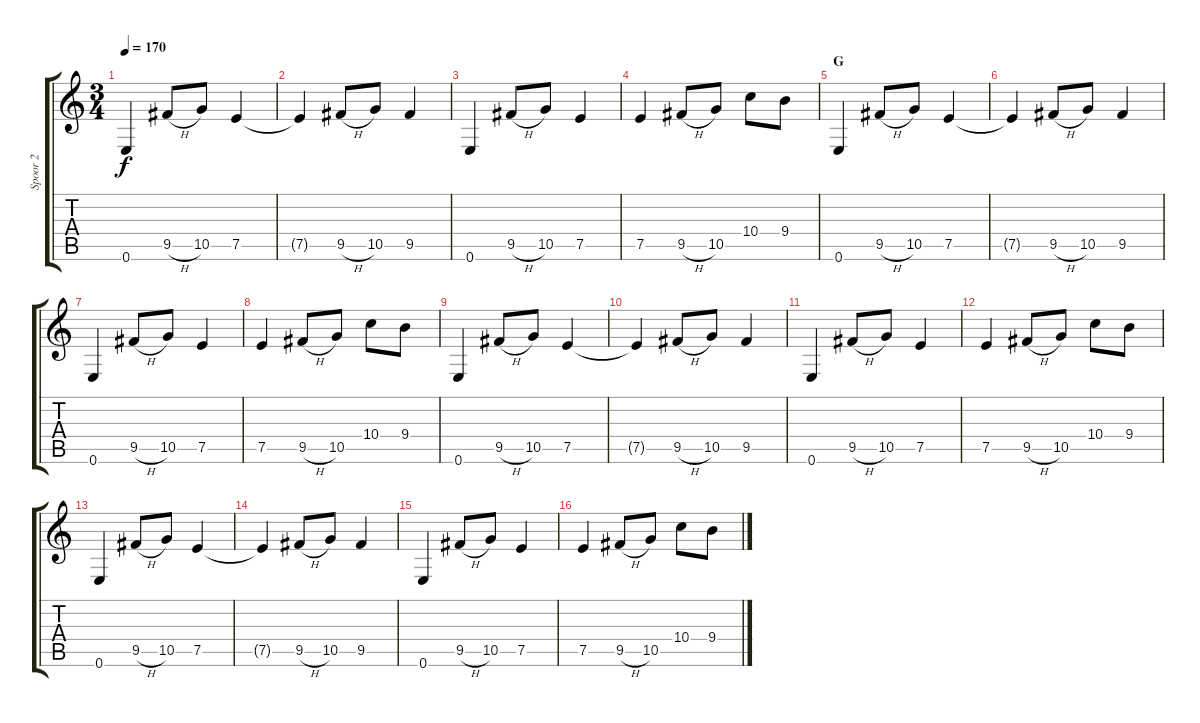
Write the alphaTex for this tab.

\track ("Spoor 2" "Spoor 2") {instrument overdrivenguitar}
\staff {score tabs}
\tuning (E4 B3 G3 D3 A2 E2) {hide}
\ts (3 4)
\tempo 170
\clef g2
\ks c
0.6.4{dy f} 9.5{h}.8 10.5.8 7.5.4 |
7.5{t}.4 9.5{h}.8 10.5.8 9.5.4 |
0.6.4 9.5{h}.8 10.5.8 7.5.4 |
7.5.4 9.5{h}.8 10.5.8 10.4.8 9.4.8 |
\section ("" "G")
0.6.4{volume 13} 9.5{h}.8 10.5.8 7.5.4 |
7.5{t}.4 9.5{h}.8 10.5.8 9.5.4 |
0.6.4 9.5{h}.8 10.5.8 7.5.4 |
7.5.4 9.5{h}.8 10.5.8 10.4.8 9.4.8 |
0.6.4 9.5{h}.8 10.5.8 7.5.4 |
7.5{t}.4 9.5{h}.8 10.5.8 9.5.4 |
0.6.4 9.5{h}.8 10.5.8 7.5.4 |
7.5.4 9.5{h}.8 10.5.8 10.4.8 9.4.8 |
0.6.4 9.5{h}.8 10.5.8 7.5.4 |
7.5{t}.4 9.5{h}.8 10.5.8 9.5.4 |
0.6.4 9.5{h}.8 10.5.8 7.5.4 |
7.5.4 9.5{h}.8 10.5.8 10.4.8 9.4.8
